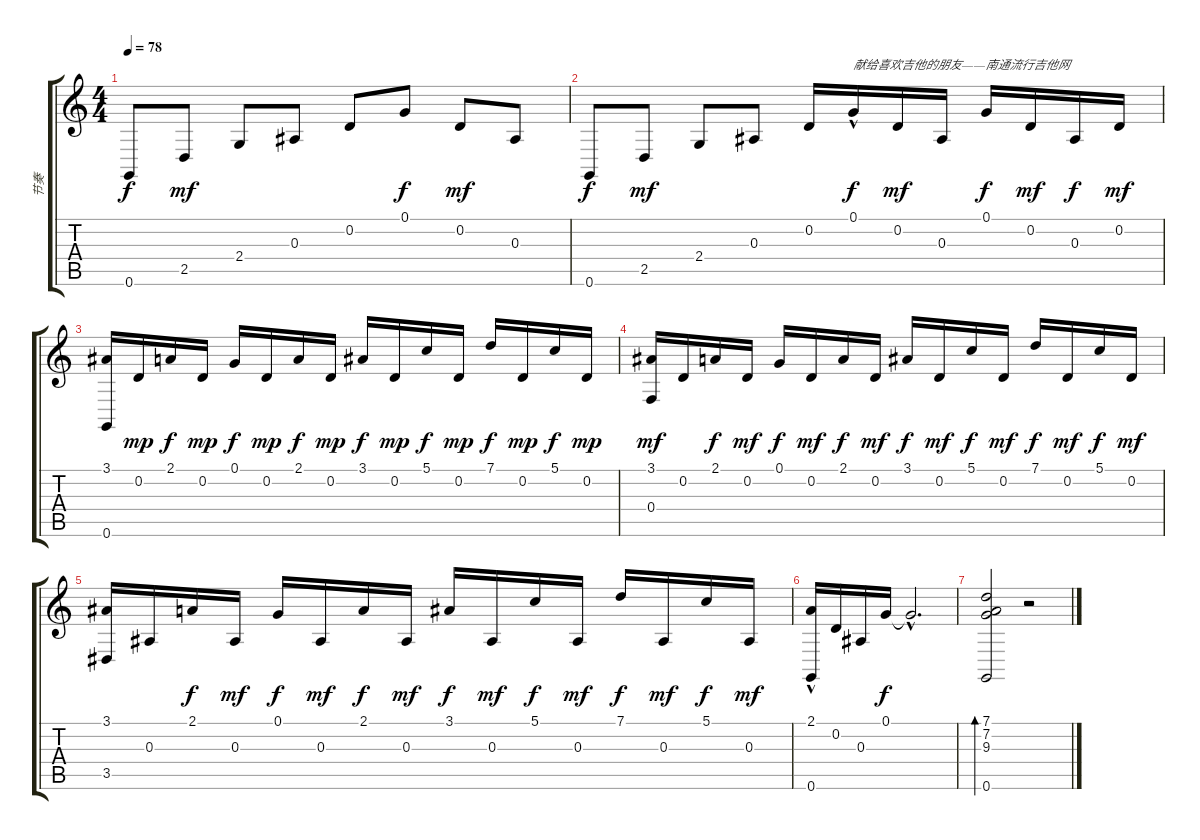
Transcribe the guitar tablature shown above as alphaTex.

\track ("节奏" "节奏") {instrument acousticgrandpiano}
\staff {score tabs}
\tuning (G4 D4 Bb3 F3 C3 G2) {hide}
\ts (4 4)
\tempo 78
\clef g2
\ks c
0.6.8{dy f} 2.5.8{dy mf} 2.4.8 0.3.8 0.2.8 0.1.8{dy f} 0.2.8{dy mf} 0.3.8 |
0.6.8{dy f} 2.5.8{dy mf} 2.4.8 0.3.8 0.2.16 0.1{hac}.16{txt "献给喜欢吉他的朋友——南通流行吉他网" dy f} 0.2.16{dy mf} 0.3.16 0.1.16{dy f} 0.2.16{dy mf} 0.3.16{dy f} 0.2.16{dy mf} |
(3.1 0.6).16 0.2.16{dy mp} 2.1.16{dy f} 0.2.16{dy mp} 0.1.16{dy f} 0.2.16{dy mp} 2.1.16{dy f} 0.2.16{dy mp} 3.1.16{dy f} 0.2.16{dy mp} 5.1.16{dy f} 0.2.16{dy mp} 7.1.16{dy f} 0.2.16{dy mp} 5.1.16{dy f} 0.2.16{dy mp} |
(3.1 0.4).16{dy mf} 0.2.16 2.1.16{dy f} 0.2.16{dy mf} 0.1.16{dy f} 0.2.16{dy mf} 2.1.16{dy f} 0.2.16{dy mf} 3.1.16{dy f} 0.2.16{dy mf} 5.1.16{dy f} 0.2.16{dy mf} 7.1.16{dy f} 0.2.16{dy mf} 5.1.16{dy f} 0.2.16{dy mf} |
(3.1 3.5).16 0.3.16 2.1.16{dy f} 0.3.16{dy mf} 0.1.16{dy f} 0.3.16{dy mf} 2.1.16{dy f} 0.3.16{dy mf} 3.1.16{dy f} 0.3.16{dy mf} 5.1.16{dy f} 0.3.16{dy mf} 7.1.16{dy f} 0.3.16{dy mf} 5.1.16{dy f} 0.3.16{dy mf} |
(2.1{hac} 0.6).16 0.2.16 0.3.16 0.1.16{dy f} 0.1{hac t}.2{d} |
(7.1 7.2 9.3 0.6).2{bd 480} r.2
